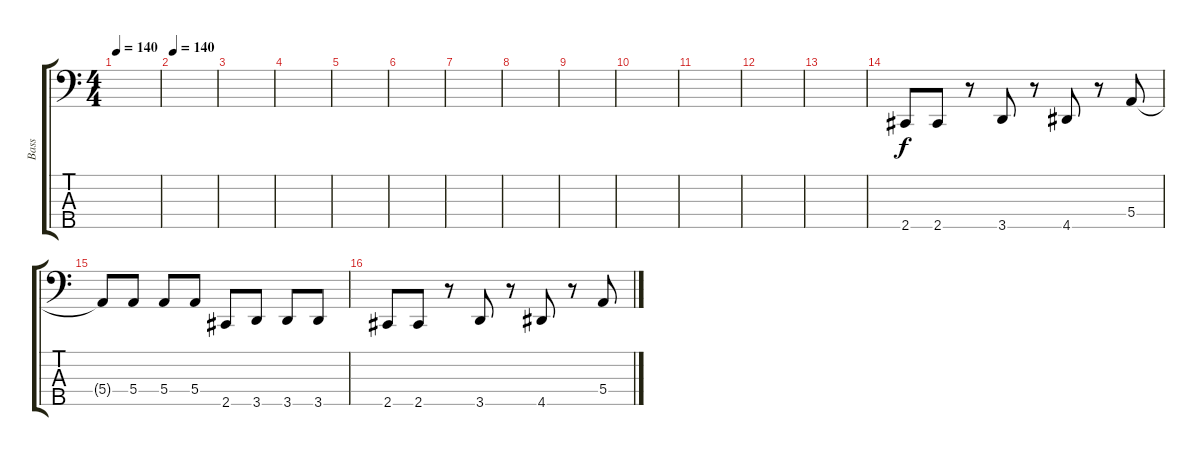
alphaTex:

\track ("Bass" "Bass") {instrument electricbassfinger}
\staff {score tabs}
\tuning (G2 D2 A1 E1 B0) {hide}
\ts (4 4)
\tempo 140
\clef f4
\ks c
|
\tempo 140
|
|
|
|
|
|
|
|
|
|
|
|
2.5.8 2.5.8 r.8 3.5.8 r.8 4.5.8 r.8 5.4.8 |
5.4{t}.8 5.4.8 5.4.8 5.4.8 2.5.8 3.5.8 3.5.8 3.5.8 |
2.5.8 2.5.8 r.8 3.5.8 r.8 4.5.8 r.8 5.4.8
